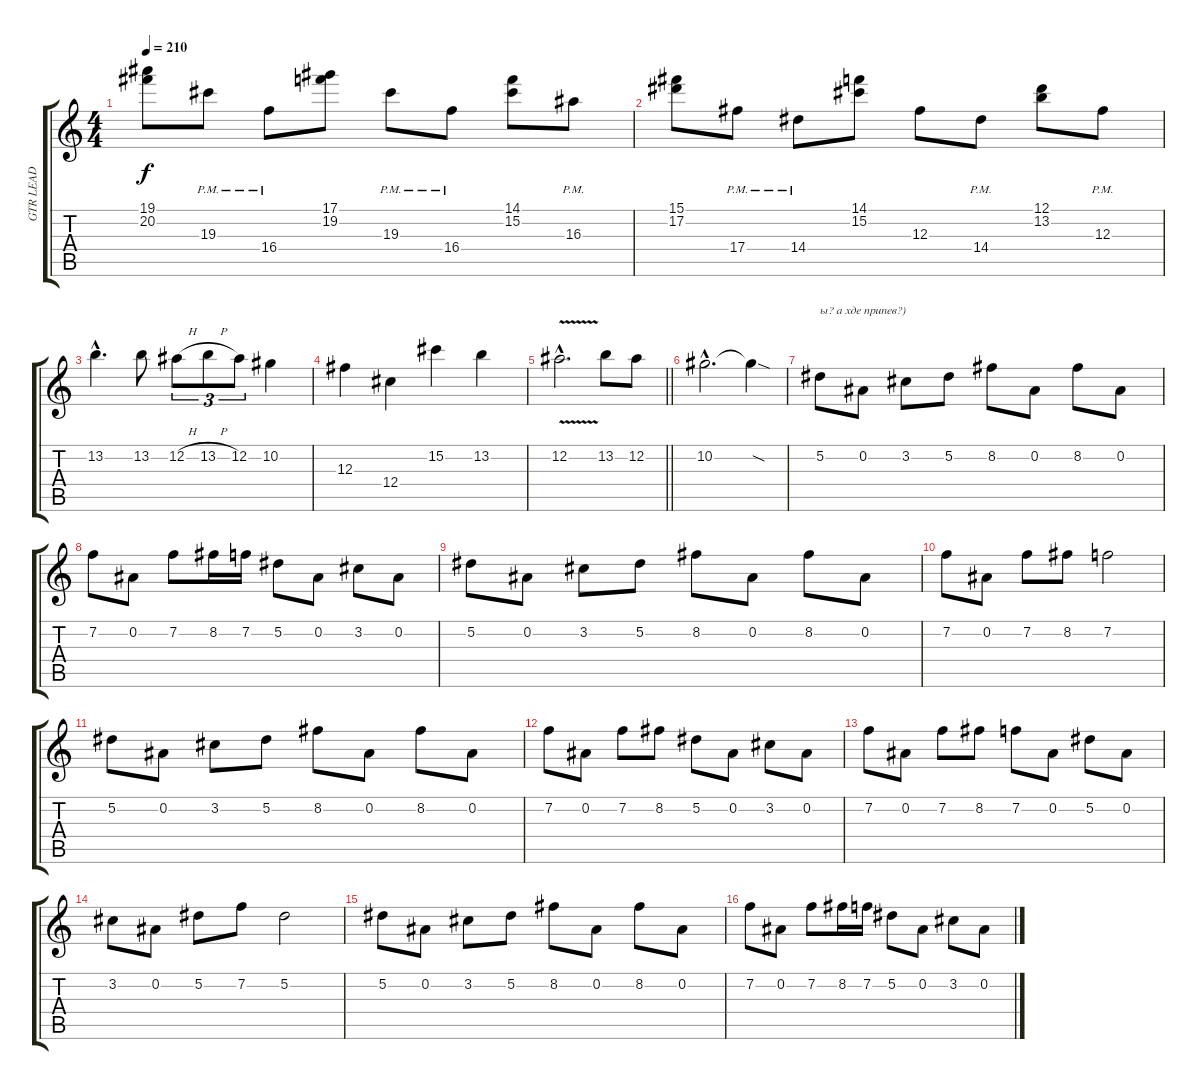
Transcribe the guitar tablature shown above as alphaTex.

\track ("GTR LEAD" "GTR LEAD") {instrument overdrivenguitar}
\staff {score tabs}
\tuning (Eb4 Bb3 Gb3 Db3 Ab2 Eb2) {hide}
\ts (4 4)
\tempo 210
\clef g2
\ks c
(19.1 20.2).8{dy f} 19.3{pm}.8 16.4{pm}.8 (17.1 19.2).8 19.3{pm}.8 16.4{pm}.8 (14.1 15.2).8 16.3{pm}.8 |
(15.1 17.2).8 17.4{pm}.8 14.4{pm}.8 (14.1 15.2).8 12.3.8 14.4{pm}.8 (12.1 13.2).8 12.3{pm}.8 |
13.2{hac}.4{d} 13.2.8 12.2{h}.8{tu (3 2)} 13.2{h}.8{tu (3 2)} 12.2.8{tu (3 2)} 10.2.4 |
12.3.4 12.4.4 15.2.4 13.2.4 |
\barLineRight lightlight
12.2{v hac}.2{d} 13.2.8 12.2.8 |
10.2{hac}.2{d} 10.2{sod t}.4 |
5.2.8{txt "ы? а хде припев?)"} 0.2.8 3.2.8 5.2.8 8.2.8 0.2.8 8.2.8 0.2.8 |
7.2.8 0.2.8 7.2.8 8.2.16 7.2.16 5.2.8 0.2.8 3.2.8 0.2.8 |
5.2.8 0.2.8 3.2.8 5.2.8 8.2.8 0.2.8 8.2.8 0.2.8 |
7.2.8 0.2.8 7.2.8 8.2.8 7.2.2 |
5.2.8 0.2.8 3.2.8 5.2.8 8.2.8 0.2.8 8.2.8 0.2.8 |
7.2.8 0.2.8 7.2.8 8.2.8 5.2.8 0.2.8 3.2.8 0.2.8 |
7.2.8 0.2.8 7.2.8 8.2.8 7.2.8 0.2.8 5.2.8 0.2.8 |
3.2.8 0.2.8 5.2.8 7.2.8 5.2.2 |
5.2.8 0.2.8 3.2.8 5.2.8 8.2.8 0.2.8 8.2.8 0.2.8 |
7.2.8 0.2.8 7.2.8 8.2.16 7.2.16 5.2.8 0.2.8 3.2.8 0.2.8
